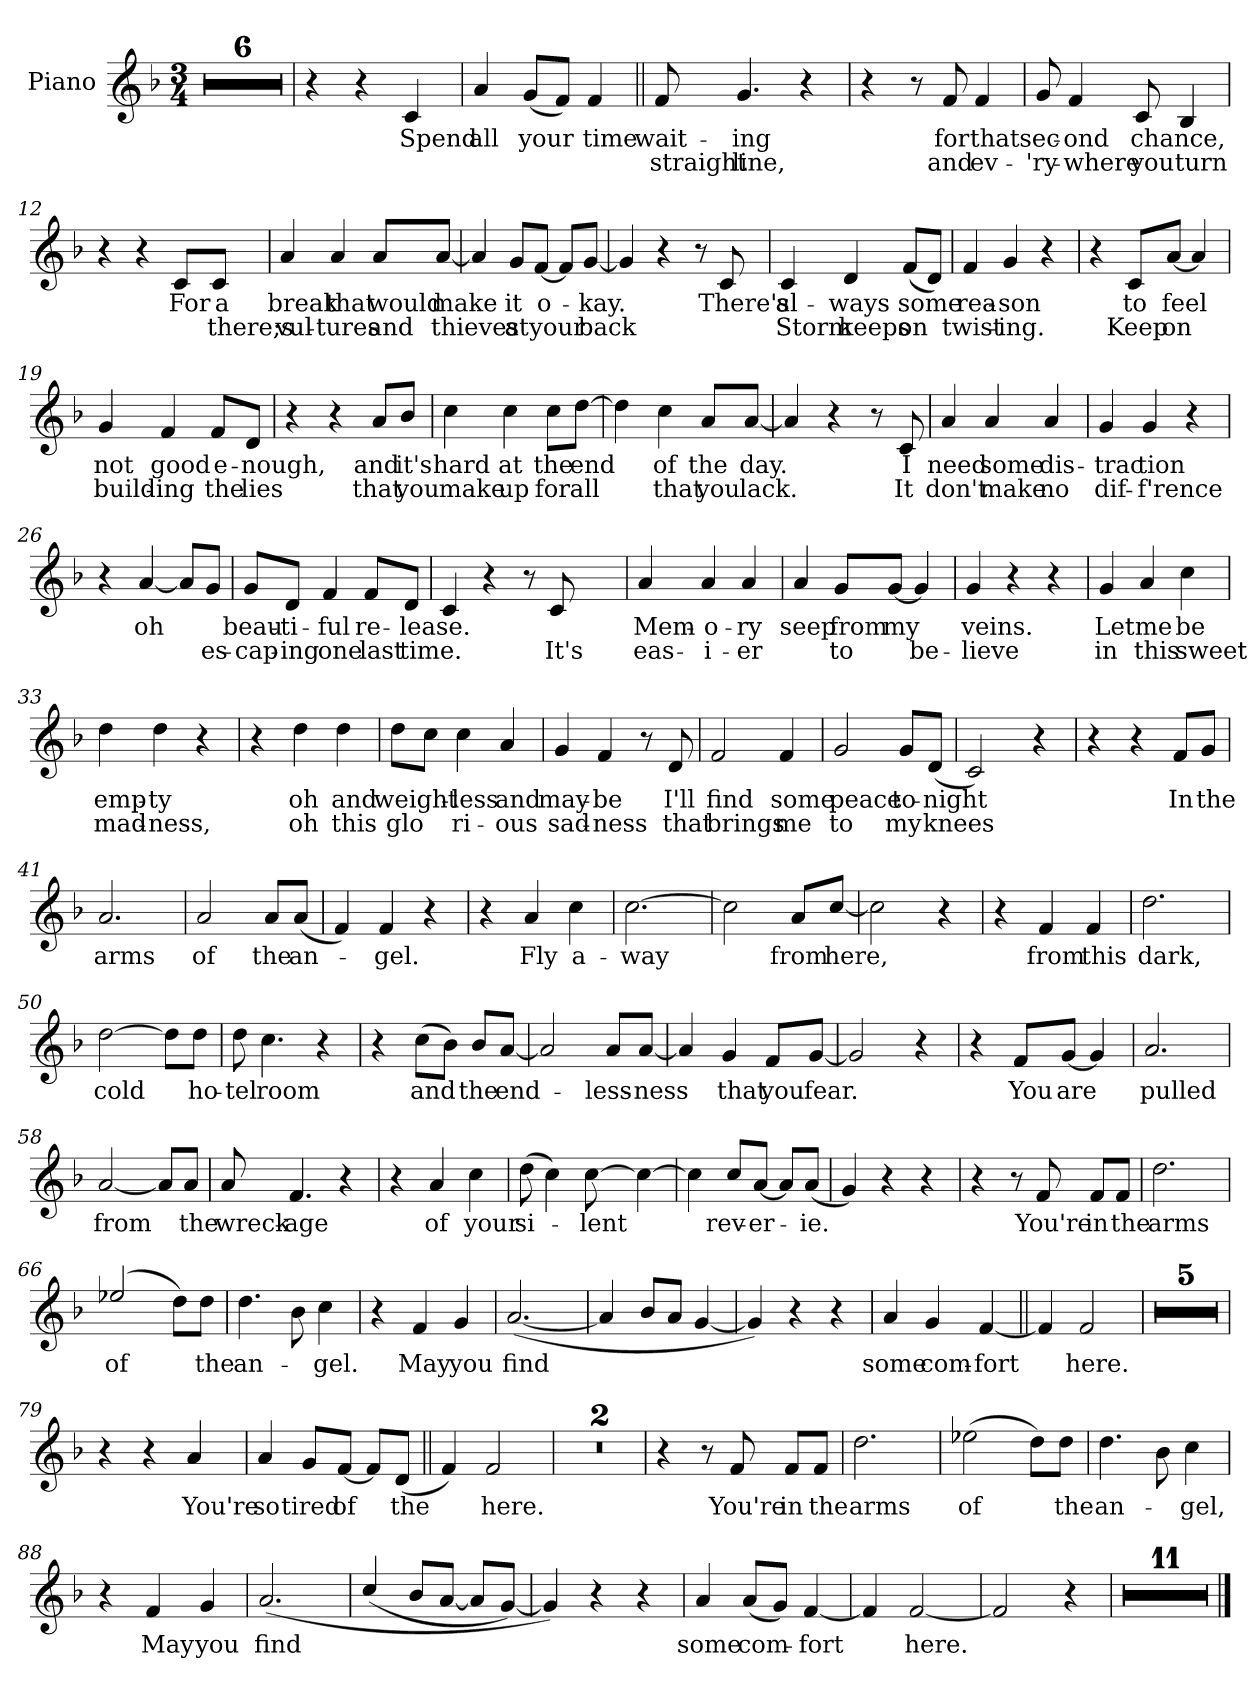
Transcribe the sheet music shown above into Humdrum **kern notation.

**kern	**text	**text
*part1	*part1	*part1
*staff1	*staff1	*staff1
*I"Piano	*	*
*I'Pno.	*	*
*clefG2	*	*
*k[b-]	*	*
*F:	*	*
*M3/4	*	*
=1	=1	=1
2.r	.	.
=2	=2	=2
2.r	.	.
=3	=3	=3
2.r	.	.
=4	=4	=4
2.r	.	.
=5	=5	=5
2.r	.	.
=6	=6	=6
2.r	.	.
=7	=7	=7
4r	.	.
4r	.	.
4c/	Spend	.
=8	=8	=8
4a/	all	.
(8g/L	your	.
8f/J)	.	.
4f/	time	.
=9||	=9||	=9||
8f/	wait-	straight
4.g/	-ing	line,
4r	.	.
=10	=10	=10
4r	.	.
8r	.	.
8f/	for	and
4f/	that	ev-
!!LO:LB:g=z
=11	=11	=11
8g/	sec-	-'ry-
4f/	-ond	-where
8c/	chance,	you
4B-/	.	turn
=12	=12	=12
4r	.	.
4r	.	.
8c/L	For	.
8c/J	a	there;s
=13	=13	=13
4a/	break	vul-
4a/	that	-tures
8a/L	would	and
[8a/J	make	thieves
=14	=14	=14
4a/]	.	.
8g/L	it	at
[8f/J	o-	your
8f/L]	.	.
[8g/J	-kay.	back
!!LO:LB:g=z
=15	=15	=15
4g/]	.	.
4r	.	.
8r	.	.
8c/	There's	.
=16	=16	=16
4c/	al-	Storm
4d/	-ways	keeps
(8f/L	some	on
8d/J)	.	.
=17	=17	=17
4f/	rea-	twist-
4g/	-son	-ing.
4r	.	.
=18	=18	=18
4r	.	.
8c/L	to	Keep
[8a/J	feel	on
4a/]	.	.
=19	=19	=19
4g/	not	build-
4f/	good	-ing
8f/L	e-	the
8d/J	-nough,	lies
!!LO:LB:g=z
=20	=20	=20
4r	.	.
4r	.	.
8a/L	and	that
8b-/J	it's	you
=21	=21	=21
4cc\	hard	make
4cc\	at	up
8cc\L	the	for
[8dd\J	end	all
=22	=22	=22
4dd\]	.	.
4cc\	of	that
8a/L	the	you
[8a/J	day.	lack.
=23	=23	=23
4a/]	.	.
4r	.	.
8r	.	.
8c/	I	It
=24	=24	=24
4a/	need	don't
4a/	some	make
4a/	dis-	no
!!LO:LB:g=z
=25	=25	=25
4g/	-trac	dif-
4g/	tion	-f'rence
4r	.	.
=26	=26	=26
4r	.	.
[4a/	oh	.
8a/L]	.	.
8g/J	.	es-
=27	=27	=27
8g/L	beau-	-cap-
8d/J	-ti-	-ing
4f/	-ful	one
8f/L	re-	last
8d/J	-lease.	time.
=28	=28	=28
4c/	.	.
4r	.	.
8r	.	.
8c/	.	It's
=29	=29	=29
4a/	Mem-	eas-
4a/	-o-	-i-
4a/	-ry	-er
!!LO:LB:g=z
=30	=30	=30
4a/	seep	.
8g/L	from	to
[8g/J	my	.
4g/]	.	be-
=31	=31	=31
4g/	veins.	-lieve
4r	.	.
4r	.	.
=32	=32	=32
4g/	Let	in
4a/	me	this
4cc\	be	sweet
=33	=33	=33
4dd\	emp-	mad-
4dd\	-ty	-ness,
4r	.	.
=34	=34	=34
4r	.	.
4dd\	oh	oh
4dd\	and	this
!!LO:LB:g=z
=35	=35	=35
8dd\L	weight-	glo
8cc\J	.	.
4cc\	-less	ri-
4a/	and	-ous
=36	=36	=36
4g/	may-	sad-
4f/	-be	-ness
8r	.	.
8d/	I'll	that
=37	=37	=37
2f/	find	brings
4f/	some	me
=38	=38	=38
2g/	peace	to
8g/L	to-	my
(8d/J	-night	knees
=39	=39	=39
2c/)	.	.
4r	.	.
!!LO:PB:g=z
=40	=40	=40
4r	.	.
4r	.	.
8f/L	In	.
8g/J	the	.
=41	=41	=41
2.a/	arms	.
=42	=42	=42
2a/	of	.
8a/L	the	.
(8a/J	an-	.
=43	=43	=43
4f/)	.	.
4f/	-gel.	.
4r	.	.
=44	=44	=44
4r	.	.
4a/	Fly	.
4cc\	-a-	.
=45	=45	=45
[2.cc\	-way	.
=46	=46	=46
2cc\]	.	.
8a/L	from	.
[8cc/J	here,	.
=47	=47	=47
2cc\]	.	.
4r	.	.
!!LO:LB:g=z
=48	=48	=48
4r	.	.
4f/	from	.
4f/	this	.
=49	=49	=49
2.dd\	dark,	.
=50	=50	=50
[2dd\	cold	.
8dd\L]	.	.
8dd\J	ho-	.
=51	=51	=51
8dd\	-tel	.
4.cc\	room	.
4r	.	.
=52	=52	=52
4r	.	.
(8cc\L	and	.
8b-\J)	.	.
8b-/L	the	.
[8a/J	end-	.
=53	=53	=53
2a/]	.	.
8a/L	-less-	.
[8a/J	-ness	.
!!LO:LB:g=z
=54	=54	=54
4a/]	.	.
4g/	that	.
8f/L	you	.
[8g/J	fear.	.
=55	=55	=55
2g/]	.	.
4r	.	.
=56	=56	=56
4r	.	.
8f/L	You	.
[8g/J	are	.
4g/]	.	.
=57	=57	=57
2.a/	pulled	.
=58	=58	=58
[2a/	from	.
8a/L]	.	.
8a/J	the	.
=59	=59	=59
8a/	wreck-	.
4.f/	-age	.
4r	.	.
!!LO:LB:g=z
=60	=60	=60
4r	.	.
4a/	of	.
4cc\	your	.
=61	=61	=61
(8dd\	si-	.
4cc\)	.	.
[8cc\	-lent	.
4cc\_	.	.
=62	=62	=62
4cc\]	.	.
8cc/L	rev-	.
[8a/J	-er-	.
8a/L]	.	.
(8a/J	-ie.	.
=63	=63	=63
4g/)	.	.
4r	.	.
4r	.	.
=64	=64	=64
4r	.	.
8r	.	.
8f/	You're	.
8f/L	in	.
8f/J	the	.
=65	=65	=65
2.dd\	arms	.
!!LO:LB:g=z
=66	=66	=66
(2ee-X/	of	.
8dd\L)	.	.
8dd\J	the	.
=67	=67	=67
4.dd\	an-	.
8b-\	.	.
4cc\	-gel.	.
=68	=68	=68
4r	.	.
4f/	May	.
4g/	you	.
=69	=69	=69
([2.a/	find	.
=70	=70	=70
4a/]	.	.
8b-/L	.	.
8a/J	.	.
[4g/	.	.
=71	=71	=71
4g/])	.	.
4r	.	.
4r	.	.
=72	=72	=72
4a/	some	.
4g/	com-	.
[4f/	-fort	.
!!LO:LB:g=z
=73||	=73||	=73||
4f/]	.	.
2f/	here.	.
=74	=74	=74
2.r	.	.
=75	=75	=75
2.r	.	.
=76	=76	=76
2.r	.	.
=77	=77	=77
2.r	.	.
=78	=78	=78
2.r	.	.
=79	=79	=79
4r	.	.
4r	.	.
4a/	You're	.
=80	=80	=80
4a/	so	.
8g/L	tired	.
[8f/J	of	.
8f/L]	.	.
(8d/J	the	.
=81||	=81||	=81||
4f/)	.	.
2f/	here.	.
=82	=82	=82
2.r	.	.
!!LO:LB:g=z
=83	=83	=83
2.r	.	.
=84	=84	=84
4r	.	.
8r	.	.
8f/	You're	.
8f/L	in	.
8f/J	the	.
=85	=85	=85
2.dd\	arms	.
=86	=86	=86
(2ee-X\	of	.
8dd\L)	.	.
8dd\J	the	.
=87	=87	=87
4.dd\	an-	.
8b-\	.	.
4cc\	-gel,	.
=88	=88	=88
4r	.	.
4f/	May	.
4g/	you	.
!!LO:LB:g=z
=89	=89	=89
(2.a/	find	.
=90	=90	=90
(4cc/	.	.
8b-/L	.	.
[8a/J	.	.
8a/L]	.	.
[8g/J)	.	.
=91	=91	=91
4g/])	.	.
4r	.	.
4r	.	.
=92	=92	=92
4a/	some	.
(8a/L	com-	.
8g/J)	.	.
[4f/	-fort	.
=93	=93	=93
4f/]	.	.
[2f/	here.	.
=94	=94	=94
2f/]	.	.
4r	.	.
=95	=95	=95
2.r	.	.
=96	=96	=96
2.r	.	.
=97	=97	=97
2.r	.	.
=98	=98	=98
2.r	.	.
!!LO:LB:g=z
=99	=99	=99
2.r	.	.
=100	=100	=100
2.r	.	.
=101	=101	=101
2.r	.	.
=102	=102	=102
2.r	.	.
=103	=103	=103
2.r	.	.
=104	=104	=104
2.r	.	.
=105	=105	=105
2.r	.	.
==	==	==
*-	*-	*-
